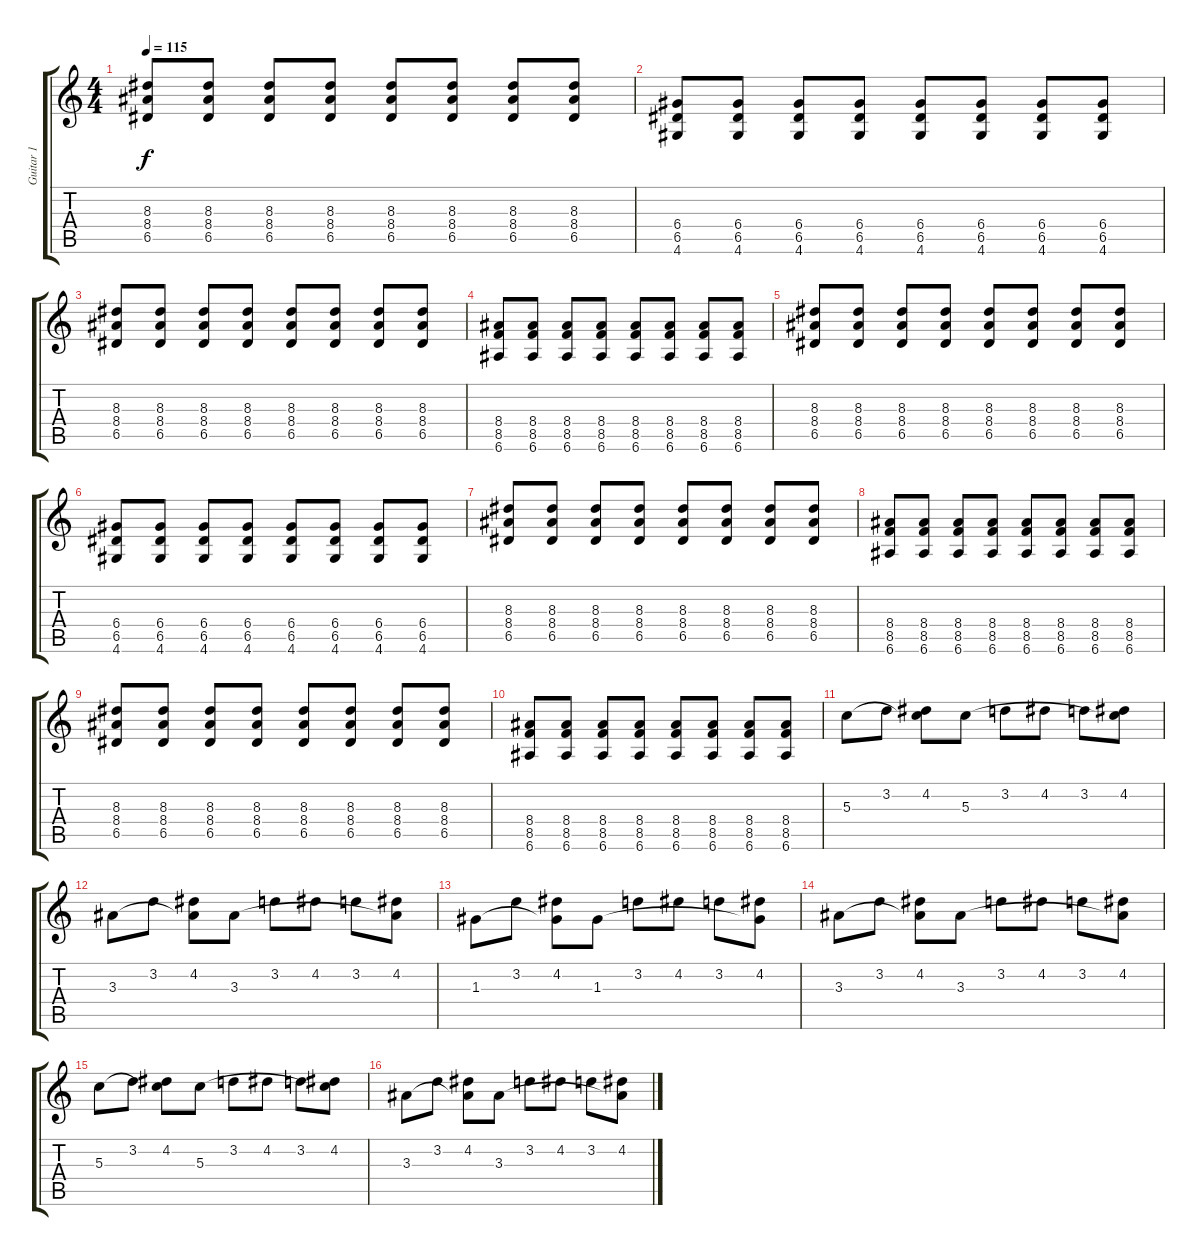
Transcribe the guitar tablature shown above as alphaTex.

\track ("Guitar 1" "Guitar 1") {instrument overdrivenguitar}
\staff {score tabs}
\tuning (E4 B3 G3 D3 A2 E2) {hide}
\ts (4 4)
\tempo 115
\clef g2
\ks c
(8.3 8.4 6.5).8{dy f} (8.3 8.4 6.5).8 (8.3 8.4 6.5).8 (8.3 8.4 6.5).8 (8.3 8.4 6.5).8 (8.3 8.4 6.5).8 (8.3 8.4 6.5).8 (8.3 8.4 6.5).8 |
(6.4 6.5 4.6).8 (6.4 6.5 4.6).8 (6.4 6.5 4.6).8 (6.4 6.5 4.6).8 (6.4 6.5 4.6).8 (6.4 6.5 4.6).8 (6.4 6.5 4.6).8 (6.4 6.5 4.6).8 |
(8.3 8.4 6.5).8 (8.3 8.4 6.5).8 (8.3 8.4 6.5).8 (8.3 8.4 6.5).8 (8.3 8.4 6.5).8 (8.3 8.4 6.5).8 (8.3 8.4 6.5).8 (8.3 8.4 6.5).8 |
(8.4 8.5 6.6).8 (8.4 8.5 6.6).8 (8.4 8.5 6.6).8 (8.4 8.5 6.6).8 (8.4 8.5 6.6).8 (8.4 8.5 6.6).8 (8.4 8.5 6.6).8 (8.4 8.5 6.6).8 |
(8.3 8.4 6.5).8 (8.3 8.4 6.5).8 (8.3 8.4 6.5).8 (8.3 8.4 6.5).8 (8.3 8.4 6.5).8 (8.3 8.4 6.5).8 (8.3 8.4 6.5).8 (8.3 8.4 6.5).8 |
(6.4 6.5 4.6).8 (6.4 6.5 4.6).8 (6.4 6.5 4.6).8 (6.4 6.5 4.6).8 (6.4 6.5 4.6).8 (6.4 6.5 4.6).8 (6.4 6.5 4.6).8 (6.4 6.5 4.6).8 |
(8.3 8.4 6.5).8 (8.3 8.4 6.5).8 (8.3 8.4 6.5).8 (8.3 8.4 6.5).8 (8.3 8.4 6.5).8 (8.3 8.4 6.5).8 (8.3 8.4 6.5).8 (8.3 8.4 6.5).8 |
(8.4 8.5 6.6).8 (8.4 8.5 6.6).8 (8.4 8.5 6.6).8 (8.4 8.5 6.6).8 (8.4 8.5 6.6).8 (8.4 8.5 6.6).8 (8.4 8.5 6.6).8 (8.4 8.5 6.6).8 |
(8.3 8.4 6.5).8 (8.3 8.4 6.5).8 (8.3 8.4 6.5).8 (8.3 8.4 6.5).8 (8.3 8.4 6.5).8 (8.3 8.4 6.5).8 (8.3 8.4 6.5).8 (8.3 8.4 6.5).8 |
(8.4 8.5 6.6).8 (8.4 8.5 6.6).8 (8.4 8.5 6.6).8 (8.4 8.5 6.6).8 (8.4 8.5 6.6).8 (8.4 8.5 6.6).8 (8.4 8.5 6.6).8 (8.4 8.5 6.6).8 |
5.3.8 3.2.8 (4.2 5.3{t}).8 5.3.8 3.2.8 4.2.8 3.2.8 (4.2 5.3{t}).8 |
3.3.8 3.2.8 (4.2 3.3{t}).8 3.3.8 3.2.8 4.2.8 3.2.8 (4.2 3.3{t}).8 |
1.3.8 3.2.8 (4.2 1.3{t}).8 1.3.8 3.2.8 4.2.8 3.2.8 (4.2 1.3{t}).8 |
3.3.8 3.2.8 (4.2 3.3{t}).8 3.3.8 3.2.8 4.2.8 3.2.8 (4.2 3.3{t}).8 |
5.3.8 3.2.8 (4.2 5.3{t}).8 5.3.8 3.2.8 4.2.8 3.2.8 (4.2 5.3{t}).8 |
3.3.8 3.2.8 (4.2 3.3{t}).8 3.3.8 3.2.8 4.2.8 3.2.8 (4.2 3.3{t}).8
